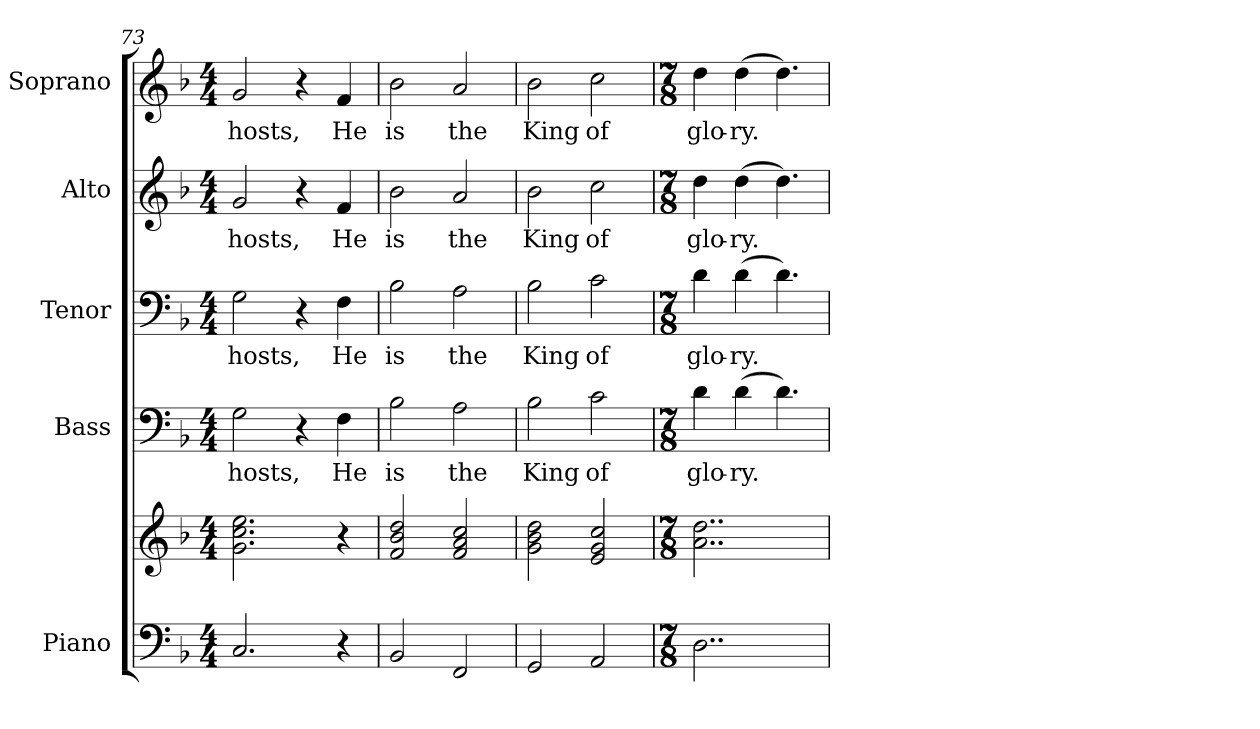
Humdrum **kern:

**kern	**kern	**kern	**text	**kern	**text	**kern	**text	**kern	**text
*part5	*part5	*part4	*part4	*part3	*part3	*part2	*part2	*part1	*part1
*staff6	*staff5	*staff4	*staff4	*staff3	*staff3	*staff2	*staff2	*staff1	*staff1
*I"Piano	*	*I"Bass	*	*I"Tenor	*	*I"Alto	*	*I"Soprano	*
*I'Pno.	*	*I'B.	*	*I'T.	*	*I'A.	*	*I'S.	*
!!LO:PB:g=z
*clefF4	*clefG2	*clefF4	*	*clefF4	*	*clefG2	*	*clefG2	*
*k[b-]	*k[b-]	*k[b-]	*	*k[b-]	*	*k[b-]	*	*k[b-]	*
*F:	*F:	*F:	*	*F:	*	*F:	*	*F:	*
*M4/4	*M4/4	*M4/4	*	*M4/4	*	*M4/4	*	*M4/4	*
=73	=73	=73	=73	=73	=73	=73	=73	=73	=73
!	!	!	!LO:LY:b:color=#000000	!	!	!	!	!	!
!	!	!	!	!	!LO:LY:b:color=#000000	!	!	!	!
!	!	!	!	!	!	!	!LO:LY:b:color=#000000	!	!
!	!	!	!	!	!	!	!	!	!LO:LY:b:color=#000000
2.Ci/	2.gi\ 2.cci 2.eei	2Gi\	hosts,	2Gi\	hosts,	2gi/	hosts,	2gi/	hosts,
.	.	4r	.	4r	.	4r	.	4r	.
!	!	!	!LO:LY:b:color=#000000	!	!	!	!	!	!
!	!	!	!	!	!LO:LY:b:color=#000000	!	!	!	!
!	!	!	!	!	!	!	!LO:LY:b:color=#000000	!	!
!	!	!	!	!	!	!	!	!	!LO:LY:b:color=#000000
4r	4r	4Fi\	He	4Fi\	He	4fi/	He	4fi/	He
=74	=74	=74	=74	=74	=74	=74	=74	=74	=74
!	!	!	!LO:LY:b:color=#000000	!	!	!	!	!	!
!	!	!	!	!	!LO:LY:b:color=#000000	!	!	!	!
!	!	!	!	!	!	!	!LO:LY:b:color=#000000	!	!
!	!	!	!	!	!	!	!	!	!LO:LY:b:color=#000000
2BB-i/	2fi/ 2b-i 2ddi	2B-i\	is	2B-i\	is	2b-i\	is	2b-i\	is
!	!	!	!LO:LY:b:color=#000000	!	!	!	!	!	!
!	!	!	!	!	!LO:LY:b:color=#000000	!	!	!	!
!	!	!	!	!	!	!	!LO:LY:b:color=#000000	!	!
!	!	!	!	!	!	!	!	!	!LO:LY:b:color=#000000
2FFi/	2fi/ 2ai 2cci	2Ai\	the	2Ai\	the	2ai/	the	2ai/	the
=75	=75	=75	=75	=75	=75	=75	=75	=75	=75
!	!	!	!LO:LY:b:color=#000000	!	!	!	!	!	!
!	!	!	!	!	!LO:LY:b:color=#000000	!	!	!	!
!	!	!	!	!	!	!	!LO:LY:b:color=#000000	!	!
!	!	!	!	!	!	!	!	!	!LO:LY:b:color=#000000
2GGi/	2gi\ 2b-i 2ddi	2B-i\	King	2B-i\	King	2b-i\	King	2b-i\	King
!	!	!	!LO:LY:b:color=#000000	!	!	!	!	!	!
!	!	!	!	!	!LO:LY:b:color=#000000	!	!	!	!
!	!	!	!	!	!	!	!LO:LY:b:color=#000000	!	!
!	!	!	!	!	!	!	!	!	!LO:LY:b:color=#000000
2AAi/	2ei/ 2gi 2cci	2ci\	of	2ci\	of	2cci\	of	2cci\	of
=76	=76	=76	=76	=76	=76	=76	=76	=76	=76
*M7/8	*M7/8	*M7/8	*	*M7/8	*	*M7/8	*	*M7/8	*
!	!	!	!LO:LY:b:color=#000000	!	!	!	!	!	!
!	!	!	!	!	!LO:LY:b:color=#000000	!	!	!	!
!	!	!	!	!	!	!	!LO:LY:b:color=#000000	!	!
!	!	!	!	!	!	!	!	!	!LO:LY:b:color=#000000
2..Di\	2..ai\ 2..ddi	4di\	glo-	4di\	glo-	4ddi\	glo-	4ddi\	glo-
!	!	!	!LO:LY:b:color=#000000	!	!	!	!	!	!
!	!	!	!	!	!LO:LY:b:color=#000000	!	!	!	!
!	!	!	!	!	!	!	!LO:LY:b:color=#000000	!	!
!	!	!	!	!	!	!	!	!	!LO:LY:b:color=#000000
.	.	(4di\	-ry.	(4di\	-ry.	(4ddi\	-ry.	(4ddi\	-ry.
.	.	4.di\)	.	4.di\)	.	4.ddi\)	.	4.ddi\)	.
=	=	=	=	=	=	=	=	=	=
*-	*-	*-	*-	*-	*-	*-	*-	*-	*-
